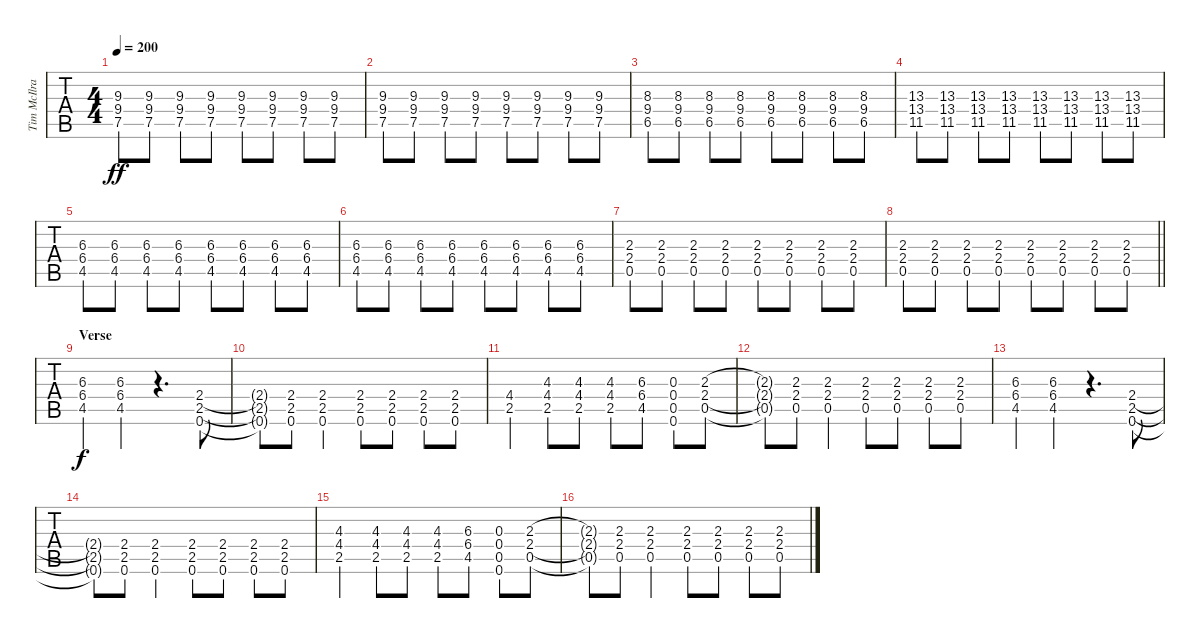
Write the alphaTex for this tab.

\track ("Tim McIlrath - Guitar One" "Tim McIlra") {instrument distortionguitar}
\staff {tabs}
\tuning (Eb4 Bb3 Gb3 Db3 Ab2 Eb2) {hide}
\ts (4 4)
\tempo 200
\clef g2
\ks c
(9.3 9.4 7.5).8{dy ff} (9.3 9.4 7.5).8 (9.3 9.4 7.5).8 (9.3 9.4 7.5).8 (9.3 9.4 7.5).8 (9.3 9.4 7.5).8 (9.3 9.4 7.5).8 (9.3 9.4 7.5).8 |
(9.3 9.4 7.5).8 (9.3 9.4 7.5).8 (9.3 9.4 7.5).8 (9.3 9.4 7.5).8 (9.3 9.4 7.5).8 (9.3 9.4 7.5).8 (9.3 9.4 7.5).8 (9.3 9.4 7.5).8 |
(8.3 9.4 6.5).8 (8.3 9.4 6.5).8 (8.3 9.4 6.5).8 (8.3 9.4 6.5).8 (8.3 9.4 6.5).8 (8.3 9.4 6.5).8 (8.3 9.4 6.5).8 (8.3 9.4 6.5).8 |
(13.3 13.4 11.5).8 (13.3 13.4 11.5).8 (13.3 13.4 11.5).8 (13.3 13.4 11.5).8 (13.3 13.4 11.5).8 (13.3 13.4 11.5).8 (13.3 13.4 11.5).8 (13.3 13.4 11.5).8 |
(6.3 6.4 4.5).8 (6.3 6.4 4.5).8 (6.3 6.4 4.5).8 (6.3 6.4 4.5).8 (6.3 6.4 4.5).8 (6.3 6.4 4.5).8 (6.3 6.4 4.5).8 (6.3 6.4 4.5).8 |
(6.3 6.4 4.5).8 (6.3 6.4 4.5).8 (6.3 6.4 4.5).8 (6.3 6.4 4.5).8 (6.3 6.4 4.5).8 (6.3 6.4 4.5).8 (6.3 6.4 4.5).8 (6.3 6.4 4.5).8 |
(2.3 2.4 0.5).8 (2.3 2.4 0.5).8 (2.3 2.4 0.5).8 (2.3 2.4 0.5).8 (2.3 2.4 0.5).8 (2.3 2.4 0.5).8 (2.3 2.4 0.5).8 (2.3 2.4 0.5).8 |
\barLineRight lightlight
(2.3 2.4 0.5).8 (2.3 2.4 0.5).8 (2.3 2.4 0.5).8 (2.3 2.4 0.5).8 (2.3 2.4 0.5).8 (2.3 2.4 0.5).8 (2.3 2.4 0.5).8 (2.3 2.4 0.5).8 |
\section ("" "Verse")
(6.3 6.4 4.5).4{dy f} (6.3 6.4 4.5).4 r.4{d} (2.4 2.5 0.6).8 |
(2.4{t} 2.5{t} 0.6{t}).8 (2.4 2.5 0.6).8 (2.4 2.5 0.6).4 (2.4 2.5 0.6).8 (2.4 2.5 0.6).8 (2.4 2.5 0.6).8 (2.4 2.5 0.6).8 |
(4.4 2.5).4 (4.3 4.4 2.5).8 (4.3 4.4 2.5).8 (4.3 4.4 2.5).8 (6.3 6.4 4.5).8 (0.3 0.4 0.5 0.6).8 (2.3 2.4 0.5).8 |
(2.3{t} 2.4{t} 0.5{t}).8 (2.3 2.4 0.5).8 (2.3 2.4 0.5).4 (2.3 2.4 0.5).8 (2.3 2.4 0.5).8 (2.3 2.4 0.5).8 (2.3 2.4 0.5).8 |
(6.3 6.4 4.5).4 (6.3 6.4 4.5).4 r.4{d} (2.4 2.5 0.6).8 |
(2.4{t} 2.5{t} 0.6{t}).8 (2.4 2.5 0.6).8 (2.4 2.5 0.6).4 (2.4 2.5 0.6).8 (2.4 2.5 0.6).8 (2.4 2.5 0.6).8 (2.4 2.5 0.6).8 |
(4.3 4.4 2.5).4 (4.3 4.4 2.5).8 (4.3 4.4 2.5).8 (4.3 4.4 2.5).8 (6.3 6.4 4.5).8 (0.3 0.4 0.5 0.6).8 (2.3 2.4 0.5).8 |
(2.3{t} 2.4{t} 0.5{t}).8 (2.3 2.4 0.5).8 (2.3 2.4 0.5).4 (2.3 2.4 0.5).8 (2.3 2.4 0.5).8 (2.3 2.4 0.5).8 (2.3 2.4 0.5).8
